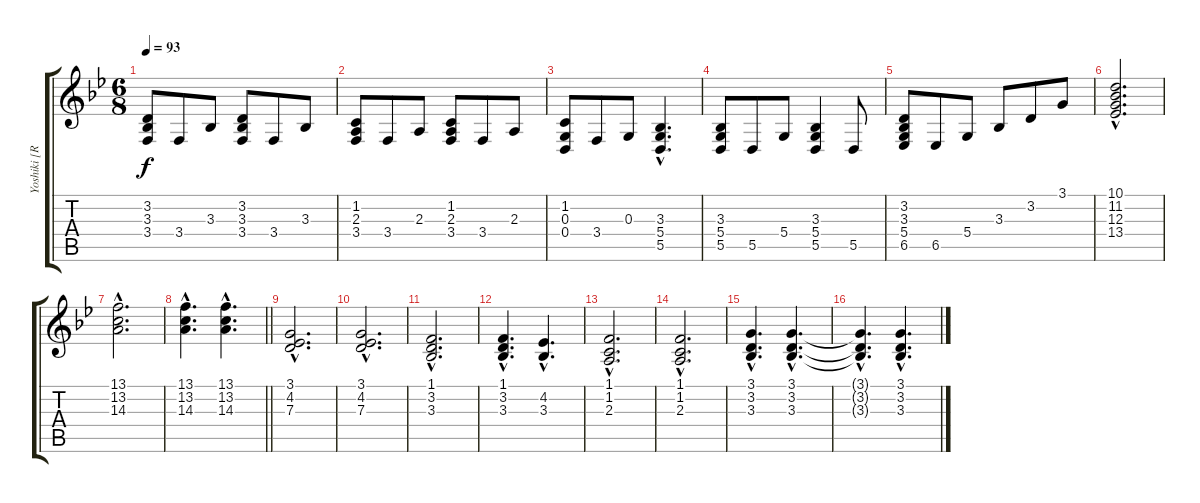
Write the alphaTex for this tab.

\track ("Yoshiki [R]" "Yoshiki [R") {instrument acousticgrandpiano}
\staff {score tabs}
\tuning (E4 B3 G3 D3 A2 E2) {hide}
\ts (6 8)
\tempo 93
\clef g2
\ks bb
(3.2 3.3 3.4).8{dy f} 3.4.8 3.3.8 (3.2 3.3 3.4).8 3.4.8 3.3.8 |
(1.2 2.3 3.4).8 3.4.8 2.3.8 (1.2 2.3 3.4).8 3.4.8 2.3.8 |
(1.2 0.3 0.4).8 3.4.8 0.3.8 (3.3{hac} 5.4{hac} 5.5{hac}).4{d} |
(3.3 5.4 5.5).8 5.5.8 5.4.8 (3.3 5.4 5.5).4 5.5.8 |
(3.2 3.3 5.4 6.5).8 6.5.8 5.4.8 3.3.8 3.2.8 3.1.8 |
(10.1{hac} 11.2{hac} 12.3{hac} 13.4{hac}).2{d} |
(13.1{hac} 13.2{hac} 14.3{hac}).2{d} |
\barLineRight lightlight
(13.1{hac} 13.2{hac} 14.3{hac}).4{d} (13.1{hac} 13.2{hac} 14.3{hac}).4{d} |
(3.1{hac} 4.2{hac} 7.3{hac}).2{d} |
(3.1{hac} 4.2{hac} 7.3{hac}).2{d} |
(1.1{hac} 3.2{hac} 3.3{hac}).2{d} |
(1.1{hac} 3.2{hac} 3.3{hac}).4{d} (4.2{hac} 3.3{hac}).4{d} |
(1.1{hac} 1.2{hac} 2.3{hac}).2{d} |
(1.1{hac} 1.2{hac} 2.3{hac}).2{d} |
(3.1{hac} 3.2{hac} 3.3{hac}).4{d} (3.1{hac} 3.2{hac} 3.3{hac}).4{d} |
(3.1{hac t} 3.2{hac t} 3.3{hac t}).4{d} (3.1{hac} 3.2{hac} 3.3{hac}).4{d}
